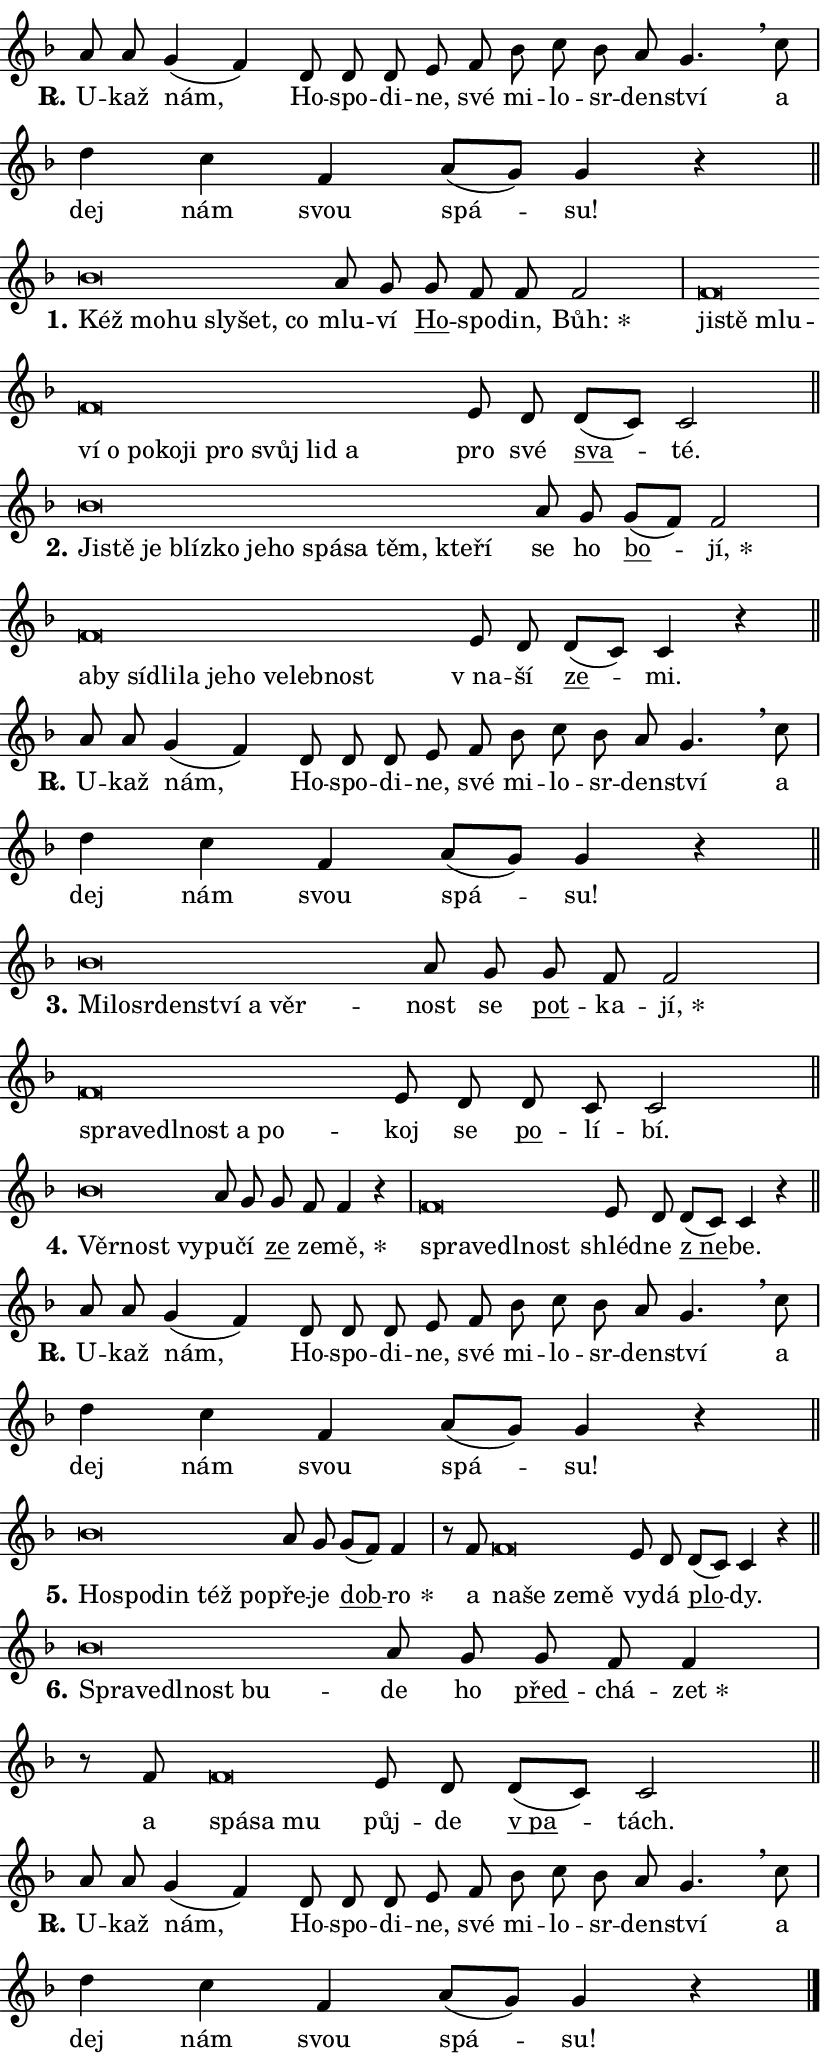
\version "2.24.0"
\header { tagline = "" }
\paper {
  indent = 0\cm
  top-margin = 0\cm
  right-margin = 0.13\cm % to fit lyric hyphens
  bottom-margin = 0\cm
  left-margin = 0\cm
  paper-width = 14\cm
  page-breaking = #ly:one-page-breaking
  system-system-spacing.basic-distance = #11
  score-system-spacing.basic-distance = #11
  ragged-last = ##f
}


%% Author: Thomas Morley
%% https://lists.gnu.org/archive/html/lilypond-user/2020-05/msg00002.html
#(define (line-position grob)
"Returns position of @var[grob} in current system:
   @code{'start}, if at first time-step
   @code{'end}, if at last time-step
   @code{'middle} otherwise
"
  (let* ((col (ly:item-get-column grob))
         (ln (ly:grob-object col 'left-neighbor))
         (rn (ly:grob-object col 'right-neighbor))
         (col-to-check-left (if (ly:grob? ln) ln col))
         (col-to-check-right (if (ly:grob? rn) rn col))
         (break-dir-left
           (and
             (ly:grob-property col-to-check-left 'non-musical #f)
             (ly:item-break-dir col-to-check-left)))
         (break-dir-right
           (and
             (ly:grob-property col-to-check-right 'non-musical #f)
             (ly:item-break-dir col-to-check-right))))
        (cond ((eqv? 1 break-dir-left) 'start)
              ((eqv? -1 break-dir-right) 'end)
              (else 'middle))))

#(define (tranparent-at-line-position vctor)
  (lambda (grob)
  "Relying on @code{line-position} select the relevant enry from @var{vctor}.
Used to determine transparency,"
    (case (line-position grob)
      ((end) (not (vector-ref vctor 0)))
      ((middle) (not (vector-ref vctor 1)))
      ((start) (not (vector-ref vctor 2))))))

noteHeadBreakVisibility =
#(define-music-function (break-visibility)(vector?)
"Makes @code{NoteHead}s transparent relying on @var{break-visibility}"
#{
  \override NoteHead.transparent =
    #(tranparent-at-line-position break-visibility)
#})

#(define delete-ledgers-for-transparent-note-heads
  (lambda (grob)
    "Reads whether a @code{NoteHead} is transparent.
If so this @code{NoteHead} is removed from @code{'note-heads} from
@var{grob}, which is supposed to be @code{LedgerLineSpanner}.
As a result ledgers are not printed for this @code{NoteHead}"
    (let* ((nhds-array (ly:grob-object grob 'note-heads))
           (nhds-list
             (if (ly:grob-array? nhds-array)
                 (ly:grob-array->list nhds-array)
                 '()))
           ;; Relies on the transparent-property being done before
           ;; Staff.LedgerLineSpanner.after-line-breaking is executed.
           ;; This is fragile ...
           (to-keep
             (remove
               (lambda (nhd)
                 (ly:grob-property nhd 'transparent #f))
               nhds-list)))
      ;; TODO find a better method to iterate over grob-arrays, similiar
      ;; to filter/remove etc for lists
      ;; For now rebuilt from scratch
      (set! (ly:grob-object grob 'note-heads)  '())
      (for-each
        (lambda (nhd)
          (ly:pointer-group-interface::add-grob grob 'note-heads nhd))
        to-keep))))

squashNotes = {
  \override NoteHead.X-extent = #'(-0.2 . 0.2)
  \override NoteHead.Y-extent = #'(-0.75 . 0)
  \override NoteHead.stencil =
    #(lambda (grob)
       (let ((pos (ly:grob-property grob 'staff-position)))
         (begin
           (if (< pos -7) (display "ERROR: Lower brevis then expected\n") (display ""))
           (if (<= pos -6) ly:text-interface::print ly:note-head::print))))
}
unSquashNotes = {
  \revert NoteHead.X-extent
  \revert NoteHead.Y-extent
  \revert NoteHead.stencil
}

hideNotes = \noteHeadBreakVisibility #begin-of-line-visible
unHideNotes = \noteHeadBreakVisibility #all-visible

% work-around for resetting accidentals
% https://lilypond.org/doc/v2.23/Documentation/notation/displaying-rhythms#unmetered-music
cadenzaMeasure = {
  \cadenzaOff
  \partial 1024 s1024
  \cadenzaOn
}

#(define-markup-command (accent layout props text) (markup?)
  "Underline accented syllable"
  (interpret-markup layout props
    #{\markup \override #'(offset . 4.3) \underline { #text }#}))

responsum = \markup \concat {
  "R" \hspace #-1.05 \path #0.1 #'((moveto 0 0.07) (lineto 0.9 0.8)) \hspace #0.05 "."
}

spaceSize = #0.6828661417322834 % exact space size for TeX Gyre Schola

\layout {
  \context {
    \Staff
    \remove "Time_signature_engraver"
    \override LedgerLineSpanner.after-line-breaking = #delete-ledgers-for-transparent-note-heads
  }
  \context {
    \Lyrics {
      \override LyricSpace.minimum-distance = \spaceSize
      \override LyricText.font-name = #"TeX Gyre Schola"
      \override LyricText.font-size = 1
      \override StanzaNumber.font-name = #"TeX Gyre Schola Bold"
      \override StanzaNumber.font-size = 1
    }
  }
  \context {
    \Score 
    \override NoteHead.text =
      #(lambda (grob) 
        (let ((pos (ly:grob-property grob 'staff-position)))
          #{\markup {
            \combine
              \halign #-0.55 \raise #(if (= pos -6) 0 0.5) \override #'(thickness . 2) \draw-line #'(3.2 . 0)
              \musicglyph "noteheads.sM1"
          }#}))
  }
}

% magnetic-lyrics.ily
%
%   written by
%     Jean Abou Samra <jean@abou-samra.fr>
%     Werner Lemberg <wl@gnu.org>
%
%   adapted by
%     Jiri Hon <jiri.hon@gmail.com>
%
% Version 2022-Apr-15

% https://www.mail-archive.com/lilypond-user@gnu.org/msg149350.html

#(define (Left_hyphen_pointer_engraver context)
   "Collect syllable-hyphen-syllable occurrences in lyrics and store
them in properties.  This engraver only looks to the left.  For
example, if the lyrics input is @code{foo -- bar}, it does the
following.

@itemize @bullet
@item
Set the @code{text} property of the @code{LyricHyphen} grob between
@q{foo} and @q{bar} to @code{foo}.

@item
Set the @code{left-hyphen} property of the @code{LyricText} grob with
text @q{foo} to the @code{LyricHyphen} grob between @q{foo} and
@q{bar}.
@end itemize

Use this auxiliary engraver in combination with the
@code{lyric-@/text::@/apply-@/magnetic-@/offset!} hook."
   (let ((hyphen #f)
         (text #f))
     (make-engraver
      (acknowledgers
       ((lyric-syllable-interface engraver grob source-engraver)
        (set! text grob)))
      (end-acknowledgers
       ((lyric-hyphen-interface engraver grob source-engraver)
        ;(when (not (grob::has-interface grob 'lyric-space-interface))
          (set! hyphen grob)));)
      ((stop-translation-timestep engraver)
       (when (and text hyphen)
         (ly:grob-set-object! text 'left-hyphen hyphen))
       (set! text #f)
       (set! hyphen #f)))))

#(define (lyric-text::apply-magnetic-offset! grob)
   "If the space between two syllables is less than the value in
property @code{LyricText@/.details@/.squash-threshold}, move the right
syllable to the left so that it gets concatenated with the left
syllable.

Use this function as a hook for
@code{LyricText@/.after-@/line-@/breaking} if the
@code{Left_@/hyphen_@/pointer_@/engraver} is active."
   (let ((hyphen (ly:grob-object grob 'left-hyphen #f)))
     (when hyphen
       (let ((left-text (ly:spanner-bound hyphen LEFT)))
         (when (grob::has-interface left-text 'lyric-syllable-interface)
           (let* ((common (ly:grob-common-refpoint grob left-text X))
                  (this-x-ext (ly:grob-extent grob common X))
                  (left-x-ext
                   (begin
                     ;; Trigger magnetism for left-text.
                     (ly:grob-property left-text 'after-line-breaking)
                     (ly:grob-extent left-text common X)))
                  ;; `delta` is the gap width between two syllables.
                  (delta (- (interval-start this-x-ext)
                            (interval-end left-x-ext)))
                  (details (ly:grob-property grob 'details))
                  (threshold (assoc-get 'squash-threshold details 0.2)))
             (when (< delta threshold)
               (let* (;; We have to manipulate the input text so that
                      ;; ligatures crossing syllable boundaries are not
                      ;; disabled.  For languages based on the Latin
                      ;; script this is essentially a beautification.
                      ;; However, for non-Western scripts it can be a
                      ;; necessity.
                      (lt (ly:grob-property left-text 'text))
                      (rt (ly:grob-property grob 'text))
                      (is-space (grob::has-interface hyphen 'lyric-space-interface))
                      (space (if is-space " " ""))
                      (extra-delta (if is-space spaceSize 0))
                      ;; Append new syllable.
                      (ltrt-space (if (and (string? lt) (string? rt))
                                (string-append lt space rt)
                                (make-concat-markup (list lt space rt))))
                      ;; Right-align `ltrt` to the right side.
                      (ltrt-space-markup (grob-interpret-markup
                               grob
                               (make-translate-markup
                                (cons (interval-length this-x-ext) 0)
                                (make-right-align-markup ltrt-space)))))
                 (begin
                   ;; Don't print `left-text`.
                   (ly:grob-set-property! left-text 'stencil #f)
                   ;; Set text and stencil (which holds all collected
                   ;; syllables so far) and shift it to the left.
                   (ly:grob-set-property! grob 'text ltrt-space)
                   (ly:grob-set-property! grob 'stencil ltrt-space-markup)
                   (ly:grob-translate-axis! grob (- (- delta extra-delta)) X))))))))))


#(define (lyric-hyphen::displace-bounds-first grob)
   ;; Make very sure this callback isn't triggered too early.
   (let ((left (ly:spanner-bound grob LEFT))
         (right (ly:spanner-bound grob RIGHT)))
     (ly:grob-property left 'after-line-breaking)
     (ly:grob-property right 'after-line-breaking)
     (ly:lyric-hyphen::print grob)))

squashThreshold = #0.4

\layout {
  \context {
    \Lyrics
    \consists #Left_hyphen_pointer_engraver
    \override LyricText.after-line-breaking =
      #lyric-text::apply-magnetic-offset!
    \override LyricHyphen.stencil = #lyric-hyphen::displace-bounds-first
    \override LyricText.details.squash-threshold = \squashThreshold
    \override LyricHyphen.minimum-distance = 0
    \override LyricHyphen.minimum-length = \squashThreshold
  }
}

squashText = \override LyricText.details.squash-threshold = 9999
unSquashText = \override LyricText.details.squash-threshold = \squashThreshold

leftText = \override LyricText.self-alignment-X = #LEFT
unLeftText = \revert LyricText.self-alignment-X

starOffset = #(lambda (grob) 
                (let ((x_offset (ly:self-alignment-interface::aligned-on-x-parent grob)))
                  (if (= x_offset 0) 0 (+ x_offset 1.2))))

star = #(define-music-function (syllable)(string?)
"Append star separator at the end of a syllable"
#{
  \once \override LyricText.X-offset = #starOffset
  \lyricmode { \markup {
    #syllable
    \override #'((font-name . "TeX Gyre Schola Bold")) \hspace #0.2 \lower #0.65 \larger "*"
  } }
#})

starAccent = #(define-music-function (syllable)(string?)
"Append star separator at the end of a syllable and make accent"
#{
  \once \override LyricText.X-offset = #starOffset
  \lyricmode { \markup {
    \accent #syllable
    \override #'((font-name . "TeX Gyre Schola Bold")) \hspace #0.2 \lower #0.65 \larger "*"
  } }
#})

breath = #(define-music-function (syllable)(string?)
"Append breathing indicator at the end of a syllable"
#{
  \lyricmode { \markup { #syllable "+" } }
#})

optionalBreath = #(define-music-function (syllable)(string?)
"Append optional breathing indicator at the end of a syllable"
#{
  \lyricmode { \markup { #syllable "(+)" } }
#})


\score {
    <<
        \new Voice = "melody" { \cadenzaOn \key f \major \relative { a'8 a g4( f) \bar "" d8 d d \bar "" e f \bar "" bes c bes a g4. \breathe c8 \cadenzaMeasure \bar "|" d4 c f, \bar "" a8[( g)] g4 r \cadenzaMeasure \bar "||" \break } }
        \new Lyrics \lyricsto "melody" { \lyricmode { \set stanza = \responsum
U -- kaž nám, Ho -- spo -- di -- ne, své mi -- lo -- sr -- den -- ství a dej nám svou spá -- su! } }
    >>
    \layout {}
}

\score {
    <<
        \new Voice = "melody" { \cadenzaOn \key f \major \relative { \squashNotes bes'\breve*1/16 \hideNotes \breve*1/16 \bar "" \breve*1/16 \bar "" \breve*1/16 \bar "" \breve*1/16 \breve*1/16 \bar "" \unHideNotes \unSquashNotes a8 g \bar "" g f f f2 \cadenzaMeasure \bar "|" \squashNotes f\breve*1/16 \hideNotes \breve*1/16 \bar "" \breve*1/16 \bar "" \breve*1/16 \bar "" \breve*1/16 \bar "" \breve*1/16 \bar "" \breve*1/16 \bar "" \breve*1/16 \bar "" \breve*1/16 \bar "" \breve*1/16 \bar "" \breve*1/16 \breve*1/16 \bar "" \unHideNotes \unSquashNotes e8 d \bar "" d[( c)] c2 \cadenzaMeasure \bar "||" \break } }
        \new Lyrics \lyricsto "melody" { \lyricmode { \set stanza = "1."
\leftText Kéž \squashText mo -- hu sly -- šet, co \unLeftText \unSquashText mlu -- ví \markup \accent Ho -- spo -- din, \star Bůh: \leftText ji -- \squashText stě mlu -- ví o po -- ko -- ji pro svůj lid a \unLeftText \unSquashText pro své \markup \accent sva -- té. } }
    >>
    \layout {}
}

\score {
    <<
        \new Voice = "melody" { \cadenzaOn \key f \major \relative { \squashNotes bes'\breve*1/16 \hideNotes \breve*1/16 \bar "" \breve*1/16 \bar "" \breve*1/16 \bar "" \breve*1/16 \bar "" \breve*1/16 \bar "" \breve*1/16 \bar "" \breve*1/16 \bar "" \breve*1/16 \bar "" \breve*1/16 \bar "" \breve*1/16 \breve*1/16 \bar "" \unHideNotes \unSquashNotes a8 g \bar "" g[( f)] f2 \cadenzaMeasure \bar "|" \squashNotes f\breve*1/16 \hideNotes \breve*1/16 \bar "" \breve*1/16 \bar "" \breve*1/16 \bar "" \breve*1/16 \bar "" \breve*1/16 \bar "" \breve*1/16 \bar "" \breve*1/16 \bar "" \breve*1/16 \breve*1/16 \bar "" \unHideNotes \unSquashNotes e8 d \bar "" d[( c)] c4 r \cadenzaMeasure \bar "||" \break } }
        \new Lyrics \lyricsto "melody" { \lyricmode { \set stanza = "2."
\leftText Ji -- \squashText stě je blíz -- ko je -- ho spá -- sa těm, kte -- ří \unLeftText \unSquashText se ho \markup \accent bo -- \star jí, \leftText a -- \squashText by sí -- dli -- la je -- ho ve -- leb -- nost \unLeftText \unSquashText "v na" -- ší \markup \accent ze -- mi. } }
    >>
    \layout {}
}

\score {
    <<
        \new Voice = "melody" { \cadenzaOn \key f \major \relative { a'8 a g4( f) \bar "" d8 d d \bar "" e f \bar "" bes c bes a g4. \breathe c8 \cadenzaMeasure \bar "|" d4 c f, \bar "" a8[( g)] g4 r \cadenzaMeasure \bar "||" \break } }
        \new Lyrics \lyricsto "melody" { \lyricmode { \set stanza = \responsum
U -- kaž nám, Ho -- spo -- di -- ne, své mi -- lo -- sr -- den -- ství a dej nám svou spá -- su! } }
    >>
    \layout {}
}

\score {
    <<
        \new Voice = "melody" { \cadenzaOn \key f \major \relative { \squashNotes bes'\breve*1/16 \hideNotes \breve*1/16 \bar "" \breve*1/16 \bar "" \breve*1/16 \bar "" \breve*1/16 \bar "" \breve*1/16 \breve*1/16 \bar "" \unHideNotes \unSquashNotes a8 g \bar "" g f f2 \cadenzaMeasure \bar "|" \squashNotes f\breve*1/16 \hideNotes \breve*1/16 \bar "" \breve*1/16 \bar "" \breve*1/16 \bar "" \breve*1/16 \breve*1/16 \bar "" \unHideNotes \unSquashNotes e8 d \bar "" d c c2 \cadenzaMeasure \bar "||" \break } }
        \new Lyrics \lyricsto "melody" { \lyricmode { \set stanza = "3."
\leftText Mi -- \squashText lo -- sr -- den -- ství a věr -- \unLeftText \unSquashText nost se \markup \accent pot -- ka -- \star jí, \leftText spra -- \squashText ve -- dl -- nost a po -- \unLeftText \unSquashText koj se \markup \accent po -- lí -- bí. } }
    >>
    \layout {}
}

\score {
    <<
        \new Voice = "melody" { \cadenzaOn \key f \major \relative { \squashNotes bes'\breve*1/16 \hideNotes \breve*1/16 \breve*1/16 \bar "" \unHideNotes \unSquashNotes a8 g \bar "" g f f4 r \cadenzaMeasure \bar "|" \squashNotes f\breve*1/16 \hideNotes \breve*1/16 \bar "" \breve*1/16 \breve*1/16 \bar "" \unHideNotes \unSquashNotes e8 d \bar "" d[( c)] c4 r \cadenzaMeasure \bar "||" \break } }
        \new Lyrics \lyricsto "melody" { \lyricmode { \set stanza = "4."
\leftText Věr -- \squashText nost vy -- \unLeftText \unSquashText pu -- čí \markup \accent ze ze -- \star mě, \leftText spra -- \squashText ve -- dl -- nost \unLeftText \unSquashText shléd -- ne \markup \accent "z ne" -- be. } }
    >>
    \layout {}
}

\score {
    <<
        \new Voice = "melody" { \cadenzaOn \key f \major \relative { a'8 a g4( f) \bar "" d8 d d \bar "" e f \bar "" bes c bes a g4. \breathe c8 \cadenzaMeasure \bar "|" d4 c f, \bar "" a8[( g)] g4 r \cadenzaMeasure \bar "||" \break } }
        \new Lyrics \lyricsto "melody" { \lyricmode { \set stanza = \responsum
U -- kaž nám, Ho -- spo -- di -- ne, své mi -- lo -- sr -- den -- ství a dej nám svou spá -- su! } }
    >>
    \layout {}
}

\score {
    <<
        \new Voice = "melody" { \cadenzaOn \key f \major \relative { \squashNotes bes'\breve*1/16 \hideNotes \breve*1/16 \bar "" \breve*1/16 \bar "" \breve*1/16 \breve*1/16 \bar "" \unHideNotes \unSquashNotes a8 g \bar "" g[( f)] f4 \cadenzaMeasure \bar "|" r8 f \squashNotes f\breve*1/16 \hideNotes \breve*1/16 \bar "" \breve*1/16 \breve*1/16 \bar "" \unHideNotes \unSquashNotes e8 d \bar "" d[( c)] c4 r \cadenzaMeasure \bar "||" \break } }
        \new Lyrics \lyricsto "melody" { \lyricmode { \set stanza = "5."
\leftText Ho -- \squashText spo -- din též po -- \unLeftText \unSquashText pře -- je \markup \accent dob -- \star ro a \leftText na -- \squashText še ze -- mě \unLeftText \unSquashText vy -- dá \markup \accent plo -- dy. } }
    >>
    \layout {}
}

\score {
    <<
        \new Voice = "melody" { \cadenzaOn \key f \major \relative { \squashNotes bes'\breve*1/16 \hideNotes \breve*1/16 \bar "" \breve*1/16 \bar "" \breve*1/16 \breve*1/16 \bar "" \unHideNotes \unSquashNotes a8 g \bar "" g f f4 \cadenzaMeasure \bar "|" r8 f \squashNotes f\breve*1/16 \hideNotes \breve*1/16 \breve*1/16 \bar "" \unHideNotes \unSquashNotes e8 d \bar "" d[( c)] c2 \cadenzaMeasure \bar "||" \break } }
        \new Lyrics \lyricsto "melody" { \lyricmode { \set stanza = "6."
\leftText Spra -- \squashText ve -- dl -- nost bu -- \unLeftText \unSquashText de ho \markup \accent před -- chá -- \star zet a \leftText spá -- \squashText sa mu \unLeftText \unSquashText půj -- de \markup \accent "v pa" -- tách. } }
    >>
    \layout {}
}

\score {
    <<
        \new Voice = "melody" { \cadenzaOn \key f \major \relative { a'8 a g4( f) \bar "" d8 d d \bar "" e f \bar "" bes c bes a g4. \breathe c8 \cadenzaMeasure \bar "|" d4 c f, \bar "" a8[( g)] g4 r \cadenzaMeasure \bar "||" \break } \bar "|." }
        \new Lyrics \lyricsto "melody" { \lyricmode { \set stanza = \responsum
U -- kaž nám, Ho -- spo -- di -- ne, své mi -- lo -- sr -- den -- ství a dej nám svou spá -- su! } }
    >>
    \layout {}
}
